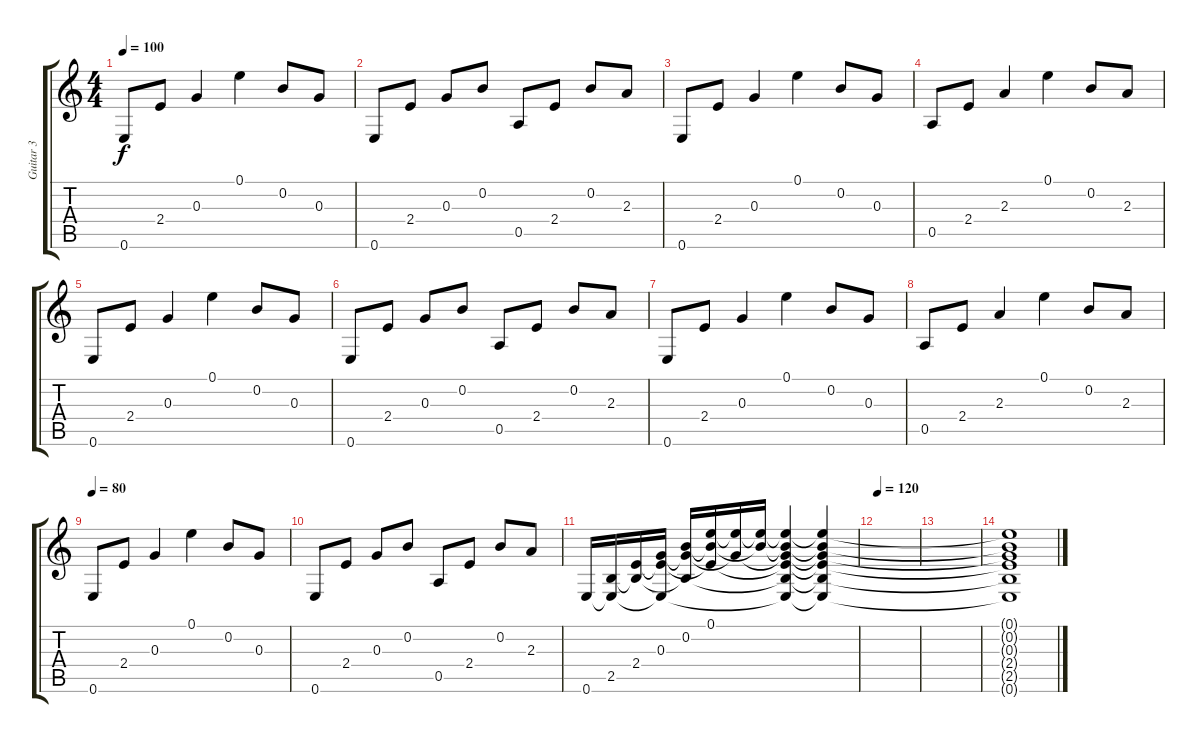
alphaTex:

\track ("Guitar 3" "Guitar 3") {instrument acousticguitarsteel}
\staff {score tabs}
\tuning (E4 B3 G3 D3 A2 E2) {hide}
\ts (4 4)
\tempo 100
\clef g2
\ks c
0.6.8{dy f} 2.4.8 0.3.4 0.1.4 0.2.8 0.3.8 |
0.6.8 2.4.8 0.3.8 0.2.8 0.5.8 2.4.8 0.2.8 2.3.8 |
0.6.8 2.4.8 0.3.4 0.1.4 0.2.8 0.3.8 |
0.5.8 2.4.8 2.3.4 0.1.4 0.2.8 2.3.8 |
0.6.8 2.4.8 0.3.4 0.1.4 0.2.8 0.3.8 |
0.6.8 2.4.8 0.3.8 0.2.8 0.5.8 2.4.8 0.2.8 2.3.8 |
0.6.8 2.4.8 0.3.4 0.1.4 0.2.8 0.3.8 |
0.5.8 2.4.8 2.3.4 0.1.4 0.2.8 2.3.8 |
\tempo 80
0.6.8 2.4.8 0.3.4 0.1.4 0.2.8 0.3.8 |
0.6.8 2.4.8 0.3.8 0.2.8 0.5.8 2.4.8 0.2.8 2.3.8 |
0.6.16 (2.5 0.6{t}).16 (2.4 2.5{t}).16 (0.3 2.4{t} 0.6{t}).16 (0.2 0.3{t} 2.5{t}).16 (0.1 0.2{t} 2.4{t}).16 (0.1{t} 0.3{t}).16 (0.1{t} 0.2{t}).16 (0.1{t} 0.2{t} 0.3{t} 2.4{t} 2.5{t} 0.6{t}).4 (0.1{t} 0.2{t} 0.3{t} 2.4{t} 2.5{t} 0.6{t}).4 |
\tempo 120
|
|
(0.1{t} 0.2{t} 0.3{t} 2.4{t} 2.5{t} 0.6{t}).1
